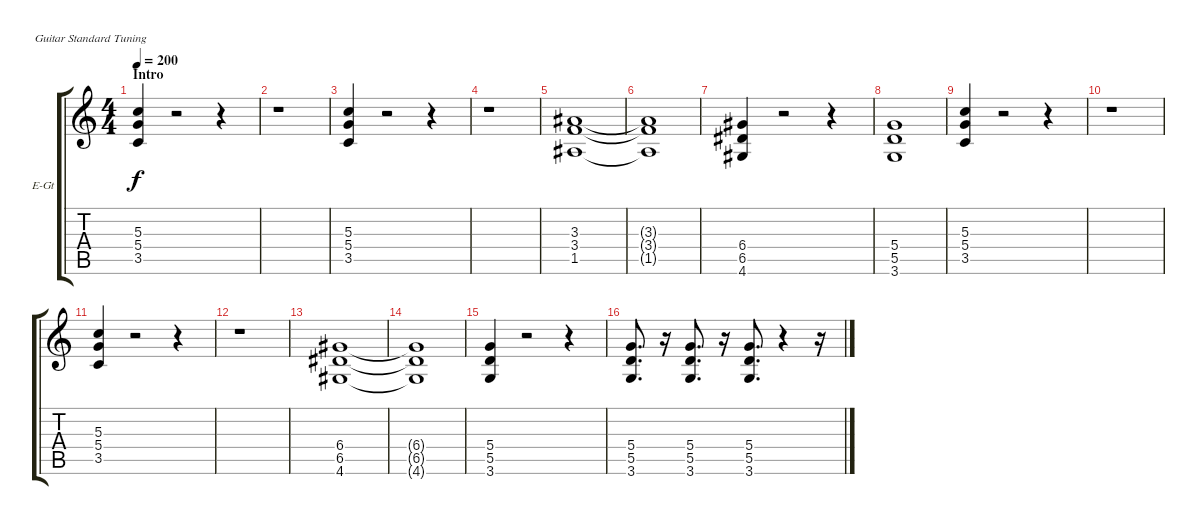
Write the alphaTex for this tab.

\bracketExtendMode groupsimilarinstruments
\firstSystemTrackNameOrientation horizontal
\otherSystemsTrackNameOrientation horizontal
\track ("Guitar 2" "E-Gt") {instrument distortionguitar}
\staff {score tabs}
\tuning (E4 B3 G3 D3 A2 E2)
\ts (4 4)
\section ("" "Intro")
\tempo 200
\clef g2
\ks aminor
(5.3 5.4 3.5).4{dy f instrument distortionguitar} r.2 r.4 |
r.1 |
(5.3 5.4 3.5).4 r.2 r.4 |
r.1 |
(3.3 3.4 1.5).1 |
(3.3{t} 3.4{t} 1.5{t}).1 |
(6.4 6.5 4.6).4 r.2 r.4 |
(5.4 5.5 3.6).1 |
(5.3 5.4 3.5).4 r.2 r.4 |
r.1 |
(5.3 5.4 3.5).4 r.2 r.4 |
r.1 |
(6.4 6.5 4.6).1 |
(6.4{t} 6.5{t} 4.6{t}).1 |
(5.4 5.5 3.6).4 r.2 r.4 |
(5.4 5.5 3.6).8{d} r.16 (5.4 5.5 3.6).8{d} r.16 (5.4 5.5 3.6).8{d} r.4 r.16
